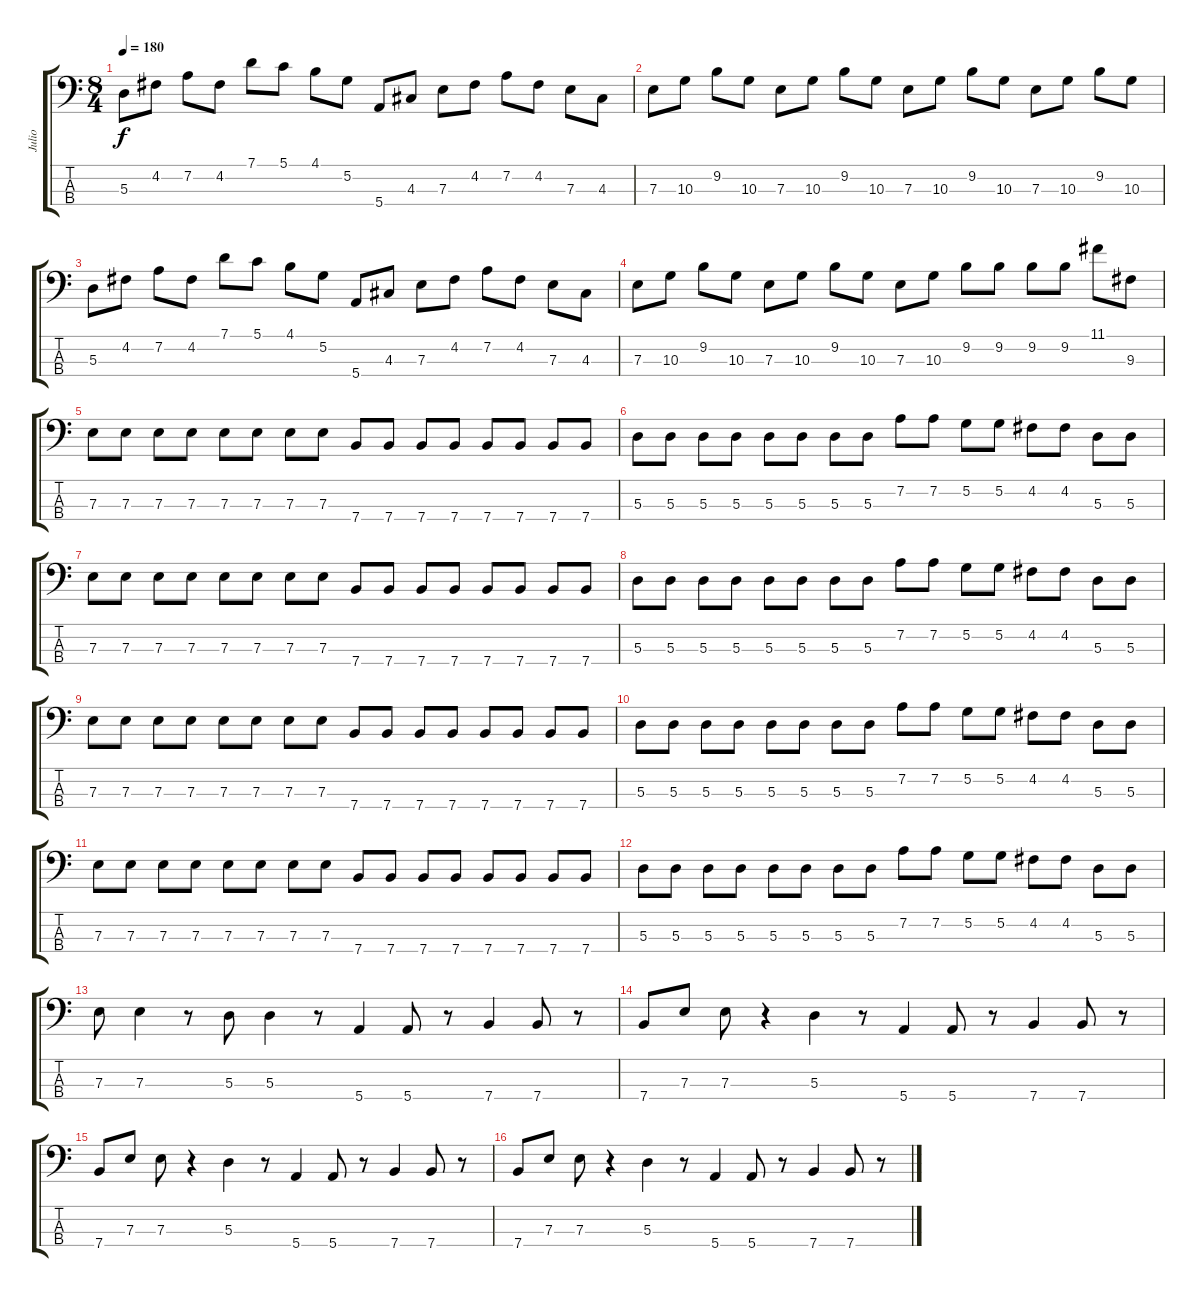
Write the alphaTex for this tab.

\track ("Julio" "Julio") {instrument electricbassfinger}
\staff {score tabs}
\tuning (G2 D2 A1 E1) {hide}
\ts (8 4)
\tempo 180
\clef f4
\ks c
5.3.8{dy f} 4.2.8 7.2.8 4.2.8 7.1.8 5.1.8 4.1.8 5.2.8 5.4.8 4.3.8 7.3.8 4.2.8 7.2.8 4.2.8 7.3.8 4.3.8 |
7.3.8 10.3.8 9.2.8 10.3.8 7.3.8 10.3.8 9.2.8 10.3.8 7.3.8 10.3.8 9.2.8 10.3.8 7.3.8 10.3.8 9.2.8 10.3.8 |
5.3.8 4.2.8 7.2.8 4.2.8 7.1.8 5.1.8 4.1.8 5.2.8 5.4.8 4.3.8 7.3.8 4.2.8 7.2.8 4.2.8 7.3.8 4.3.8 |
7.3.8 10.3.8 9.2.8 10.3.8 7.3.8 10.3.8 9.2.8 10.3.8 7.3.8 10.3.8 9.2.8 9.2.8 9.2.8 9.2.8 11.1.8 9.3.8 |
7.3.8 7.3.8 7.3.8 7.3.8 7.3.8 7.3.8 7.3.8 7.3.8 7.4.8 7.4.8 7.4.8 7.4.8 7.4.8 7.4.8 7.4.8 7.4.8 |
5.3.8 5.3.8 5.3.8 5.3.8 5.3.8 5.3.8 5.3.8 5.3.8 7.2.8 7.2.8 5.2.8 5.2.8 4.2.8 4.2.8 5.3.8 5.3.8 |
7.3.8 7.3.8 7.3.8 7.3.8 7.3.8 7.3.8 7.3.8 7.3.8 7.4.8 7.4.8 7.4.8 7.4.8 7.4.8 7.4.8 7.4.8 7.4.8 |
5.3.8 5.3.8 5.3.8 5.3.8 5.3.8 5.3.8 5.3.8 5.3.8 7.2.8 7.2.8 5.2.8 5.2.8 4.2.8 4.2.8 5.3.8 5.3.8 |
7.3.8 7.3.8 7.3.8 7.3.8 7.3.8 7.3.8 7.3.8 7.3.8 7.4.8 7.4.8 7.4.8 7.4.8 7.4.8 7.4.8 7.4.8 7.4.8 |
5.3.8 5.3.8 5.3.8 5.3.8 5.3.8 5.3.8 5.3.8 5.3.8 7.2.8 7.2.8 5.2.8 5.2.8 4.2.8 4.2.8 5.3.8 5.3.8 |
7.3.8 7.3.8 7.3.8 7.3.8 7.3.8 7.3.8 7.3.8 7.3.8 7.4.8 7.4.8 7.4.8 7.4.8 7.4.8 7.4.8 7.4.8 7.4.8 |
5.3.8 5.3.8 5.3.8 5.3.8 5.3.8 5.3.8 5.3.8 5.3.8 7.2.8 7.2.8 5.2.8 5.2.8 4.2.8 4.2.8 5.3.8 5.3.8 |
7.3.8 7.3.4 r.8 5.3.8 5.3.4 r.8 5.4.4 5.4.8 r.8 7.4.4 7.4.8 r.8 |
7.4.8 7.3.8 7.3.8 r.4 5.3.4 r.8 5.4.4 5.4.8 r.8 7.4.4 7.4.8 r.8 |
7.4.8 7.3.8 7.3.8 r.4 5.3.4 r.8 5.4.4 5.4.8 r.8 7.4.4 7.4.8 r.8 |
7.4.8 7.3.8 7.3.8 r.4 5.3.4 r.8 5.4.4 5.4.8 r.8 7.4.4 7.4.8 r.8
